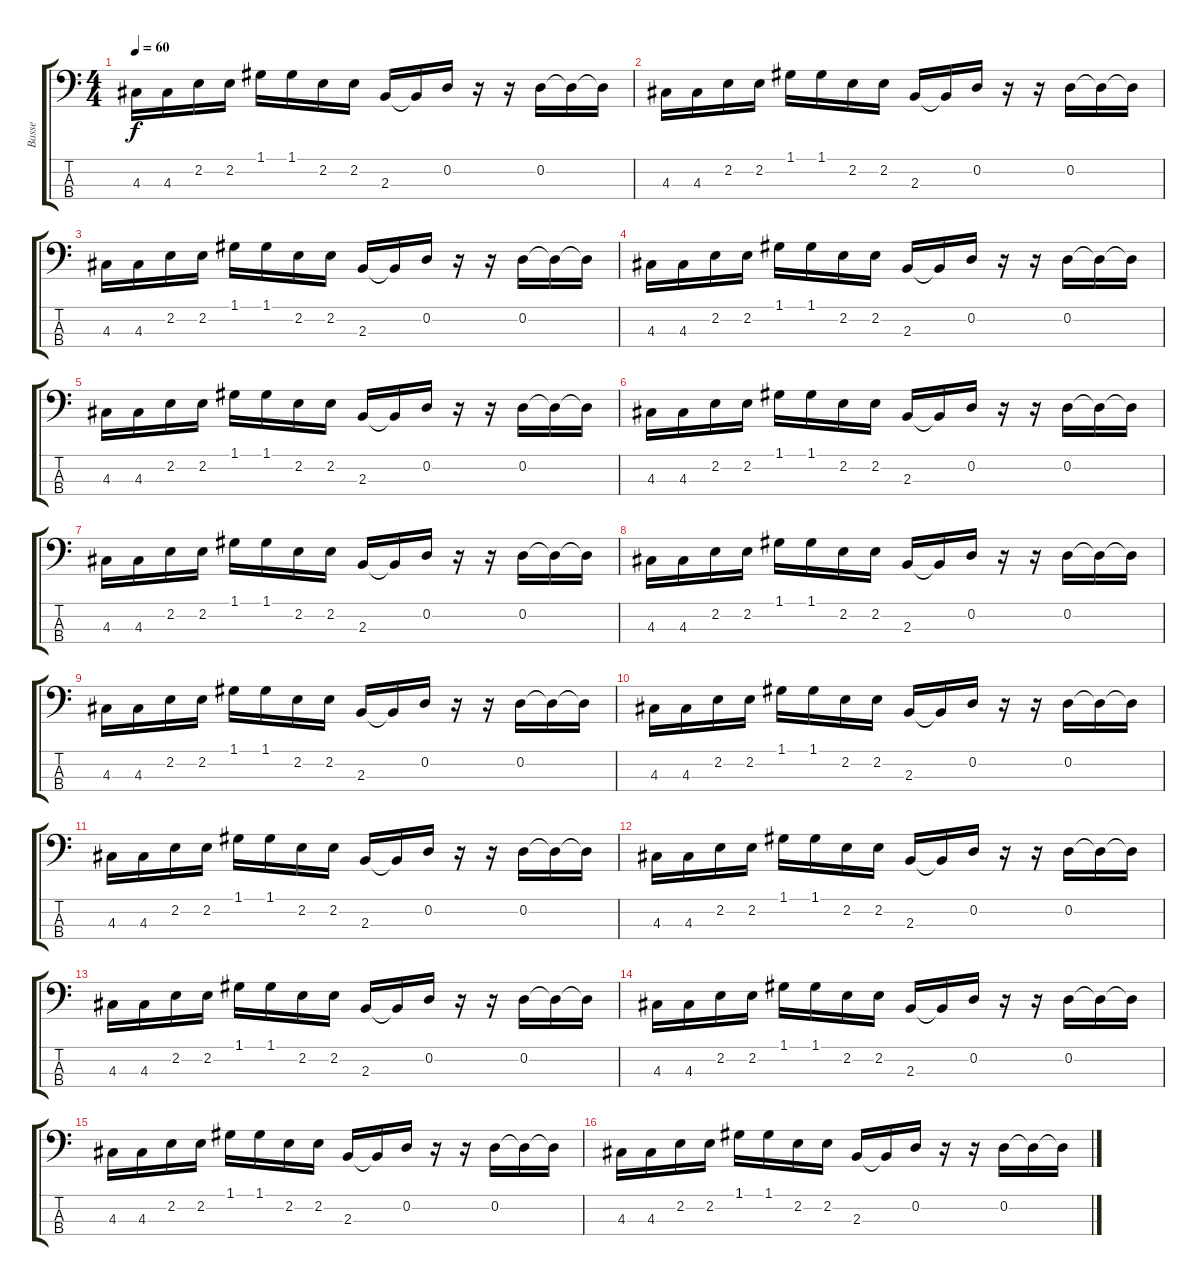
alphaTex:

\track ("Basse" "Basse") {instrument electricbassfinger}
\staff {score tabs}
\tuning (G2 D2 A1 E1) {hide}
\ts (4 4)
\tempo 60
\clef f4
\ks c
4.3.16{dy f} 4.3.16 2.2.16 2.2.16 1.1.16 1.1.16 2.2.16 2.2.16 2.3.16 2.3{t}.16 0.2.16 r.16 r.16 0.2.16 0.2{t}.16 0.2{t}.16 |
4.3.16 4.3.16 2.2.16 2.2.16 1.1.16 1.1.16 2.2.16 2.2.16 2.3.16 2.3{t}.16 0.2.16 r.16 r.16 0.2.16 0.2{t}.16 0.2{t}.16 |
4.3.16 4.3.16 2.2.16 2.2.16 1.1.16 1.1.16 2.2.16 2.2.16 2.3.16 2.3{t}.16 0.2.16 r.16 r.16 0.2.16 0.2{t}.16 0.2{t}.16 |
4.3.16 4.3.16 2.2.16 2.2.16 1.1.16 1.1.16 2.2.16 2.2.16 2.3.16 2.3{t}.16 0.2.16 r.16 r.16 0.2.16 0.2{t}.16 0.2{t}.16 |
4.3.16 4.3.16 2.2.16 2.2.16 1.1.16 1.1.16 2.2.16 2.2.16 2.3.16 2.3{t}.16 0.2.16 r.16 r.16 0.2.16 0.2{t}.16 0.2{t}.16 |
4.3.16 4.3.16 2.2.16 2.2.16 1.1.16 1.1.16 2.2.16 2.2.16 2.3.16 2.3{t}.16 0.2.16 r.16 r.16 0.2.16 0.2{t}.16 0.2{t}.16 |
4.3.16 4.3.16 2.2.16 2.2.16 1.1.16 1.1.16 2.2.16 2.2.16 2.3.16 2.3{t}.16 0.2.16 r.16 r.16 0.2.16 0.2{t}.16 0.2{t}.16 |
4.3.16 4.3.16 2.2.16 2.2.16 1.1.16 1.1.16 2.2.16 2.2.16 2.3.16 2.3{t}.16 0.2.16 r.16 r.16 0.2.16 0.2{t}.16 0.2{t}.16 |
4.3.16 4.3.16 2.2.16 2.2.16 1.1.16 1.1.16 2.2.16 2.2.16 2.3.16 2.3{t}.16 0.2.16 r.16 r.16 0.2.16 0.2{t}.16 0.2{t}.16 |
4.3.16 4.3.16 2.2.16 2.2.16 1.1.16 1.1.16 2.2.16 2.2.16 2.3.16 2.3{t}.16 0.2.16 r.16 r.16 0.2.16 0.2{t}.16 0.2{t}.16 |
4.3.16 4.3.16 2.2.16 2.2.16 1.1.16 1.1.16 2.2.16 2.2.16 2.3.16 2.3{t}.16 0.2.16 r.16 r.16 0.2.16 0.2{t}.16 0.2{t}.16 |
4.3.16 4.3.16 2.2.16 2.2.16 1.1.16 1.1.16 2.2.16 2.2.16 2.3.16 2.3{t}.16 0.2.16 r.16 r.16 0.2.16 0.2{t}.16 0.2{t}.16 |
4.3.16 4.3.16 2.2.16 2.2.16 1.1.16 1.1.16 2.2.16 2.2.16 2.3.16 2.3{t}.16 0.2.16 r.16 r.16 0.2.16 0.2{t}.16 0.2{t}.16 |
4.3.16 4.3.16 2.2.16 2.2.16 1.1.16 1.1.16 2.2.16 2.2.16 2.3.16 2.3{t}.16 0.2.16 r.16 r.16 0.2.16 0.2{t}.16 0.2{t}.16 |
4.3.16 4.3.16 2.2.16 2.2.16 1.1.16 1.1.16 2.2.16 2.2.16 2.3.16 2.3{t}.16 0.2.16 r.16 r.16 0.2.16 0.2{t}.16 0.2{t}.16 |
4.3.16 4.3.16 2.2.16 2.2.16 1.1.16 1.1.16 2.2.16 2.2.16 2.3.16 2.3{t}.16 0.2.16 r.16 r.16 0.2.16 0.2{t}.16 0.2{t}.16
